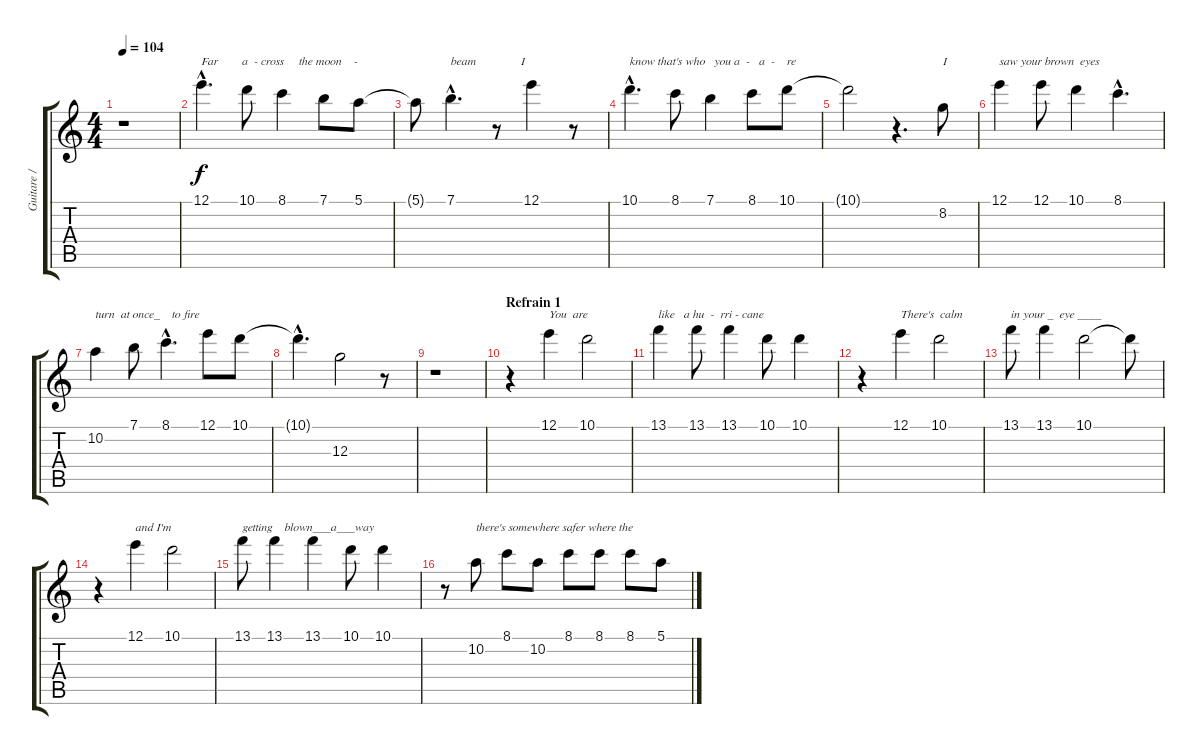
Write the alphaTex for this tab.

\track ("Guitare / chant" "Guitare / ") {instrument overdrivenguitar}
\staff {score tabs}
\tuning (E4 B3 G3 D3 A2 E2) {hide}
\ts (4 4)
\tempo 104
\clef g2
\ks c
r.1{dy f} |
12.1{hac}.4{d txt "Far        a  - cross     the moon    -"} 10.1.8 8.1.4 7.1.8 5.1.8 |
5.1{t}.8 7.1{hac}.4{d txt "beam               I"} r.8 12.1.4 r.8 |
10.1{hac}.4{d txt "know that's who   you a  -   a  -    re"} 8.1.8 7.1.4 8.1.8 10.1.8 |
10.1{t}.2 r.4{d} 8.2.8{txt "I"} |
12.1.4{txt "saw your brown  eyes"} 12.1.8 10.1.4 8.1{hac}.4{d} |
10.2.4{txt "turn  at once_    to fire"} 7.1.8 8.1{hac}.4{d} 12.1.8 10.1.8 |
10.1{hac t}.4{d} 12.3.2 r.8 |
r.1 |
\section ("" "Refrain 1")
r.4 12.1.4{txt "You  are"} 10.1.2 |
13.1.4{txt "like   a hu  -  rri - cane"} 13.1.8 13.1.4 10.1.8 10.1.4 |
r.4 12.1.4{txt "There's  calm"} 10.1.2 |
13.1.8{txt "in your _  eye ____"} 13.1.4 10.1.2 10.1{t}.8 |
r.4 12.1.4{txt "and I'm"} 10.1.2 |
13.1.8{txt "getting    blown___a___way"} 13.1.4 13.1.4 10.1.8 10.1.4 |
r.8 10.2.8{txt "there's somewhere safer where the"} 8.1.8 10.2.8 8.1.8 8.1.8 8.1.8 5.1.8
